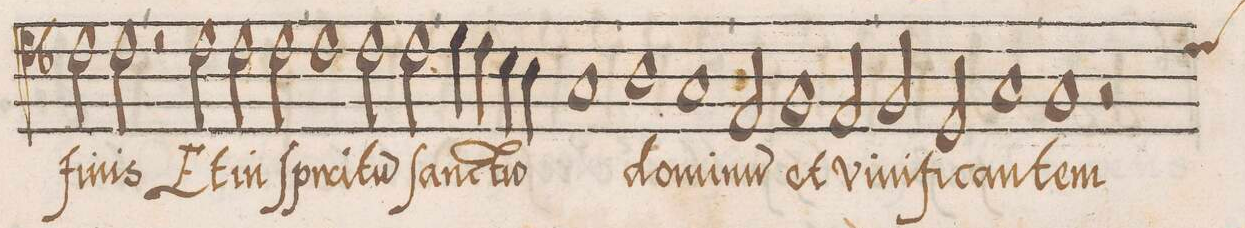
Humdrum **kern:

**kern	**text
*I"ALTVS	*
*clefC4	*
*k[b-]	*
*met()	*
*M2/1	*
2c\	fi-
2c\	-nis
=117-	=117-
2r	.
2c\	Et
2c\	in
2c\	ſpi-
=118-	=118-
1c	-ri-
2c\	-tu(m)
2c\	ſanc-
=119-	=119-
4d\	-tu(m)
4c\	.
4B-\	.
4A\	.
1G	.
=120-	=120-
1A	do-
1G	-mi-
=121-	=121-
2E/	-nu(m)
1F	et
2E/	Vi-
=122-	=122-
2F/	-ui-
2D/	-fi-
1G	-can-
=123-	=123-
*custos:c	*
1F	-tem
2r	.
*-	*-
